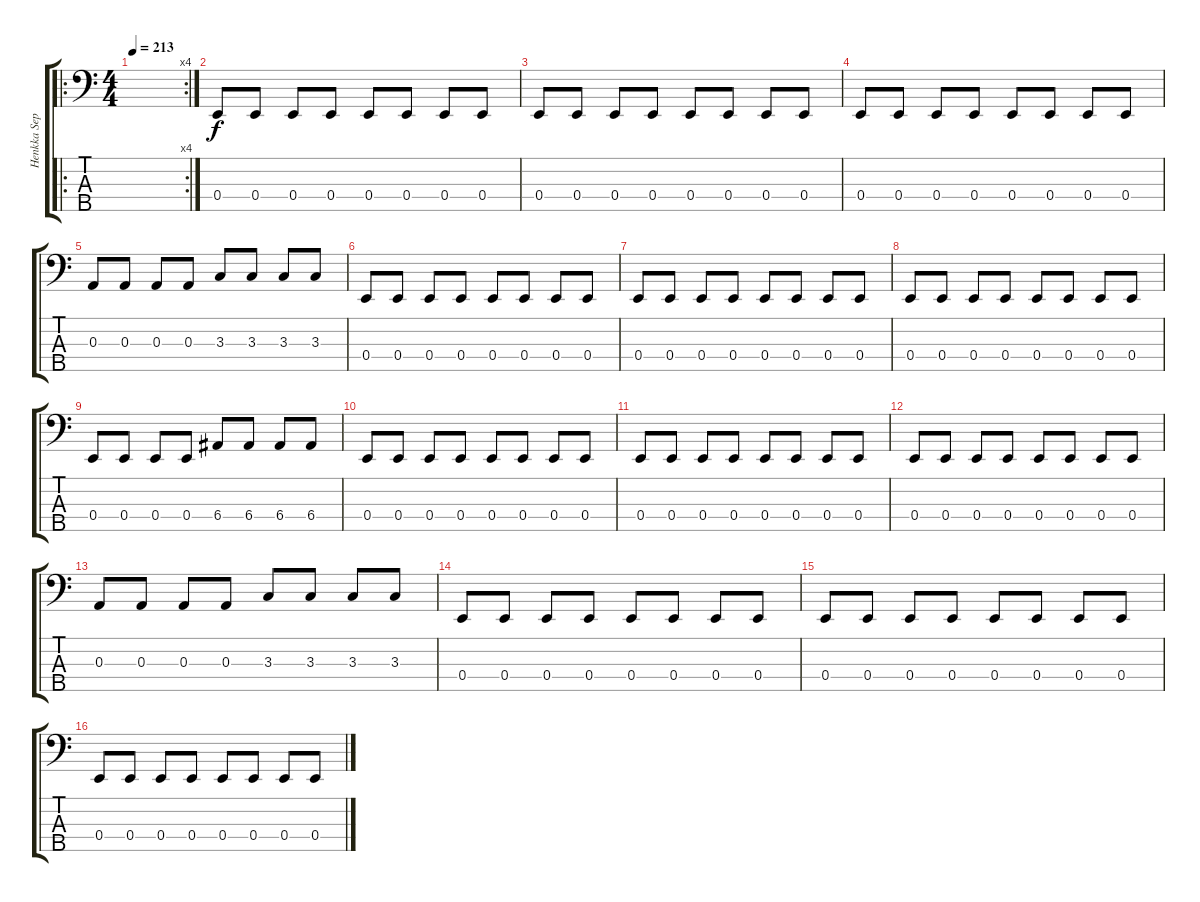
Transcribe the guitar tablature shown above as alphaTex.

\track ("Henkka Seppälä" "Henkka Sep") {instrument electricbasspick}
\staff {score tabs}
\tuning (G2 D2 A1 E1 B0) {hide}
\ro
\rc 4
\ts (4 4)
\tempo 213
\clef f4
\ks c
|
0.4.8 0.4.8 0.4.8 0.4.8 0.4.8 0.4.8 0.4.8 0.4.8 |
0.4.8 0.4.8 0.4.8 0.4.8 0.4.8 0.4.8 0.4.8 0.4.8 |
0.4.8 0.4.8 0.4.8 0.4.8 0.4.8 0.4.8 0.4.8 0.4.8 |
0.3.8 0.3.8 0.3.8 0.3.8 3.3.8 3.3.8 3.3.8 3.3.8 |
0.4.8 0.4.8 0.4.8 0.4.8 0.4.8 0.4.8 0.4.8 0.4.8 |
0.4.8 0.4.8 0.4.8 0.4.8 0.4.8 0.4.8 0.4.8 0.4.8 |
0.4.8 0.4.8 0.4.8 0.4.8 0.4.8 0.4.8 0.4.8 0.4.8 |
0.4.8 0.4.8 0.4.8 0.4.8 6.4.8 6.4.8 6.4.8 6.4.8 |
0.4.8 0.4.8 0.4.8 0.4.8 0.4.8 0.4.8 0.4.8 0.4.8 |
0.4.8 0.4.8 0.4.8 0.4.8 0.4.8 0.4.8 0.4.8 0.4.8 |
0.4.8 0.4.8 0.4.8 0.4.8 0.4.8 0.4.8 0.4.8 0.4.8 |
0.3.8 0.3.8 0.3.8 0.3.8 3.3.8 3.3.8 3.3.8 3.3.8 |
0.4.8 0.4.8 0.4.8 0.4.8 0.4.8 0.4.8 0.4.8 0.4.8 |
0.4.8 0.4.8 0.4.8 0.4.8 0.4.8 0.4.8 0.4.8 0.4.8 |
0.4.8 0.4.8 0.4.8 0.4.8 0.4.8 0.4.8 0.4.8 0.4.8
